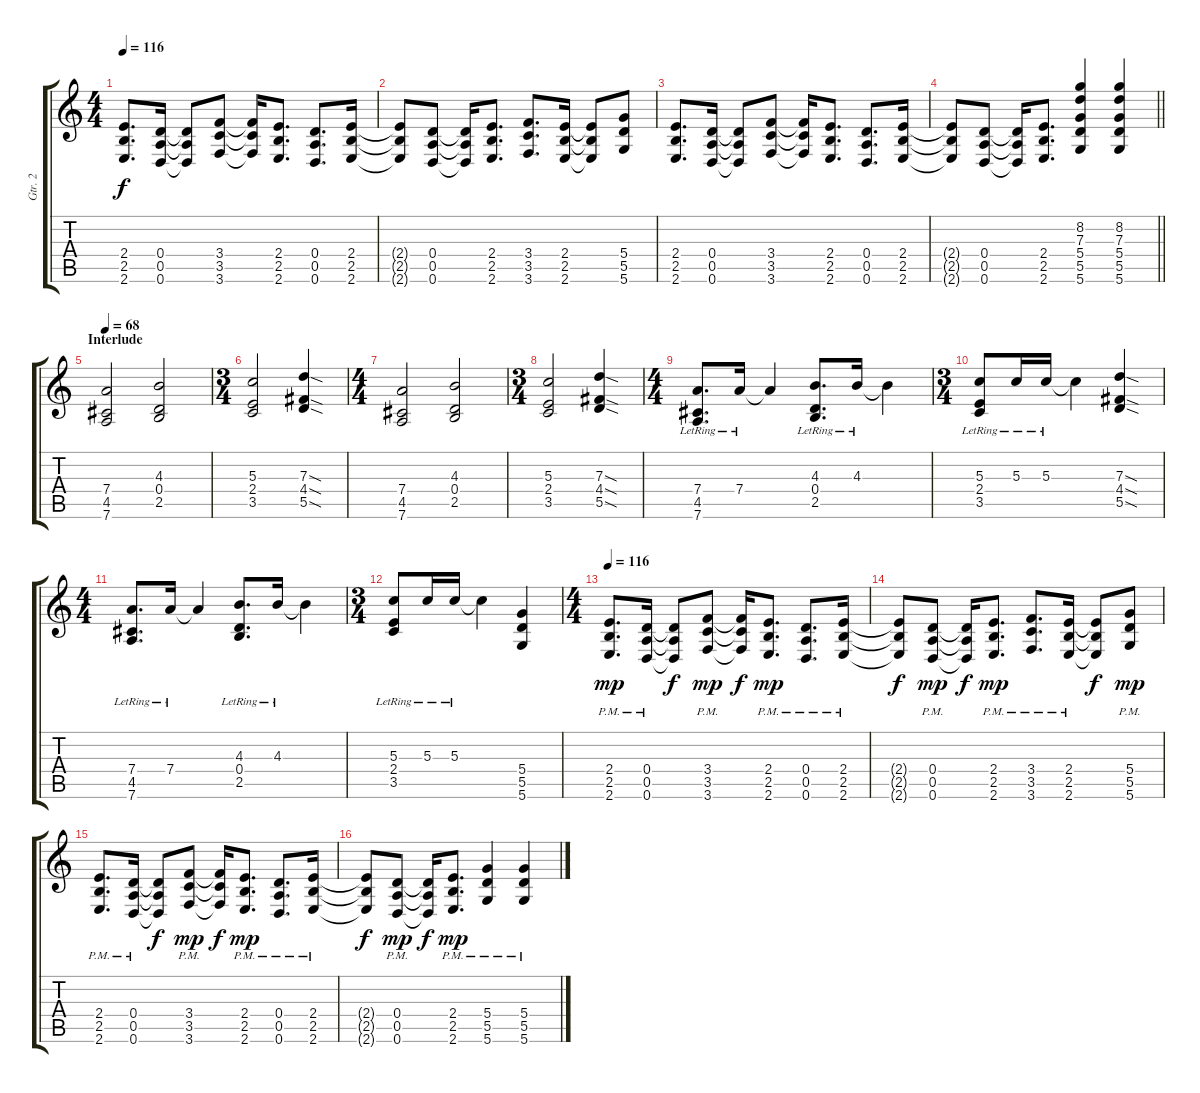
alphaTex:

\track ("Gtr. 2" "Gtr. 2") {instrument distortionguitar}
\staff {score tabs}
\tuning (E4 B3 G3 D3 A2 D2) {hide}
\ts (4 4)
\tempo 116
\clef g2
\ks c
(2.4 2.5 2.6).8{d dy f} (0.4 0.5 0.6).16 (0.4{t} 0.5{t} 0.6{t}).8 (3.4 3.5 3.6).8 (3.4{t} 3.5{t} 3.6{t}).16 (2.4 2.5 2.6).8{d} (0.4 0.5 0.6).8{d} (2.4 2.5 2.6).16 |
(2.4{t} 2.5{t} 2.6{t}).8 (0.4 0.5 0.6).8 (0.4{t} 0.5{t} 0.6{t}).16 (2.4 2.5 2.6).8{d} (3.4 3.5 3.6).8{d} (2.4 2.5 2.6).16 (2.4{t} 2.5{t} 2.6{t}).8 (5.4 5.5 5.6).8 |
(2.4 2.5 2.6).8{d} (0.4 0.5 0.6).16 (0.4{t} 0.5{t} 0.6{t}).8 (3.4 3.5 3.6).8 (3.4{t} 3.5{t} 3.6{t}).16 (2.4 2.5 2.6).8{d} (0.4 0.5 0.6).8{d} (2.4 2.5 2.6).16 |
\barLineRight lightlight
(2.4{t} 2.5{t} 2.6{t}).8 (0.4 0.5 0.6).8 (0.4{t} 0.5{t} 0.6{t}).16 (2.4 2.5 2.6).8{d} (8.2 7.3 5.4 5.5 5.6).4 (8.2 7.3 5.4 5.5 5.6).4 |
\section ("" "Interlude")
\tempo 68
(7.4 4.5 7.6).2 (4.3 0.4 2.5).2 |
\ts (3 4)
(5.3 2.4 3.5).2 (7.3{sod} 4.4{sod} 5.5{sod}).4 |
\ts (4 4)
(7.4 4.5 7.6).2 (4.3 0.4 2.5).2 |
\ts (3 4)
(5.3 2.4 3.5).2 (7.3{sod} 4.4{sod} 5.5{sod}).4 |
\ts (4 4)
(7.4{lr} 4.5{lr} 7.6{lr}).8{d} 7.4{lr}.16 7.4{t}.4 (4.3{lr} 0.4{lr} 2.5{lr}).8{d} 4.3{lr}.16 4.3{t}.4 |
\ts (3 4)
(5.3{lr} 2.4{lr} 3.5{lr}).8 5.3{lr}.16 5.3{lr}.16 5.3{t}.4 (7.3{sod} 4.4{sod} 5.5{sod}).4 |
\ts (4 4)
(7.4{lr} 4.5{lr} 7.6{lr}).8{d} 7.4{lr}.16 7.4{t}.4 (4.3{lr} 0.4{lr} 2.5{lr}).8{d} 4.3{lr}.16 4.3{t}.4 |
\ts (3 4)
(5.3{lr} 2.4{lr} 3.5{lr}).8 5.3{lr}.16 5.3{lr}.16 5.3{t}.4 (5.4 5.5 5.6).4 |
\ts (4 4)
\tempo 116
(2.4{pm} 2.5{pm} 2.6{pm}).8{d dy mp volume 5} (0.4{pm} 0.5{pm} 0.6{pm}).16 (0.4{t} 0.5{t} 0.6{t}).8{dy f} (3.4{pm} 3.5{pm} 3.6{pm}).8{dy mp} (3.4{t} 3.5{t} 3.6{t}).16{dy f} (2.4{pm} 2.5{pm} 2.6{pm}).8{d dy mp} (0.4{pm} 0.5{pm} 0.6{pm}).8{d} (2.4{pm} 2.5{pm} 2.6{pm}).16 |
(2.4{t} 2.5{t} 2.6{t}).8{dy f} (0.4{pm} 0.5{pm} 0.6{pm}).8{dy mp} (0.4{t} 0.5{t} 0.6{t}).16{dy f} (2.4{pm} 2.5{pm} 2.6{pm}).8{d dy mp} (3.4{pm} 3.5{pm} 3.6{pm}).8{d} (2.4{pm} 2.5{pm} 2.6{pm}).16 (2.4{t} 2.5{t} 2.6{t}).8{dy f} (5.4{pm} 5.5{pm} 5.6{pm}).8{dy mp} |
(2.4{pm} 2.5{pm} 2.6{pm}).8{d} (0.4{pm} 0.5{pm} 0.6{pm}).16 (0.4{t} 0.5{t} 0.6{t}).8{dy f} (3.4{pm} 3.5{pm} 3.6{pm}).8{dy mp} (3.4{t} 3.5{t} 3.6{t}).16{dy f} (2.4{pm} 2.5{pm} 2.6{pm}).8{d dy mp} (0.4{pm} 0.5{pm} 0.6{pm}).8{d} (2.4{pm} 2.5{pm} 2.6{pm}).16 |
(2.4{t} 2.5{t} 2.6{t}).8{dy f} (0.4{pm} 0.5{pm} 0.6{pm}).8{dy mp} (0.4{t} 0.5{t} 0.6{t}).16{dy f} (2.4{pm} 2.5{pm} 2.6{pm}).8{d dy mp} (5.4{pm} 5.5{pm} 5.6{pm}).4 (5.4{pm} 5.5{pm} 5.6{pm}).4{volume 0}
